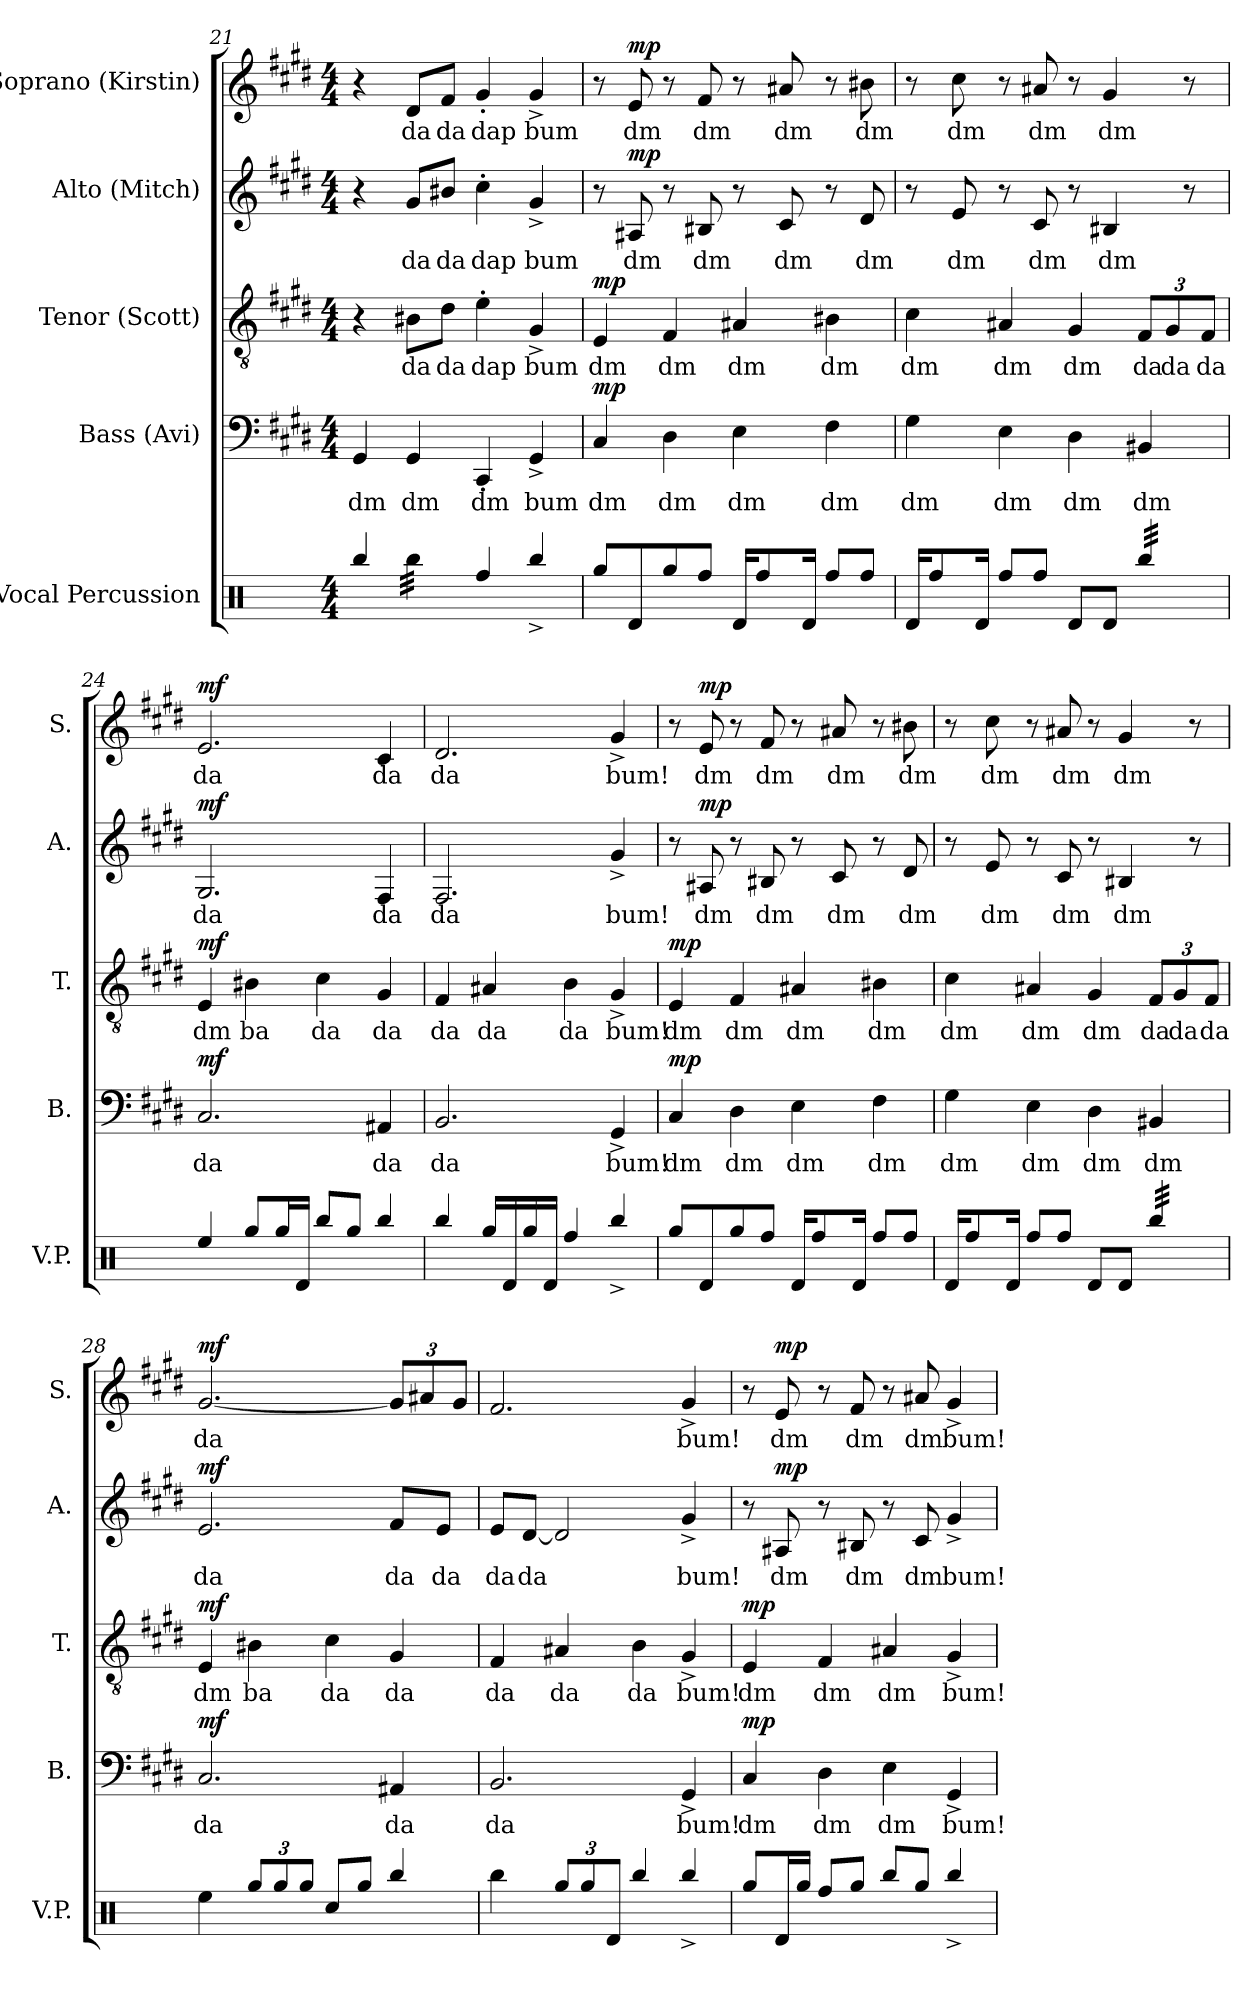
**kern	**kern	**text	**dynam	**kern	**text	**dynam	**kern	**text	**dynam	**kern	**text	**dynam
*part5	*part4	*part4	*part4	*part3	*part3	*part3	*part2	*part2	*part2	*part1	*part1	*part1
*staff5	*staff4	*staff4	*staff4	*staff3	*staff3	*staff3	*staff2	*staff2	*staff2	*staff1	*staff1	*staff1
*I"Vocal Percussion	*I"Bass (Avi)	*	*	*I"Tenor (Scott)	*	*	*I"Alto (Mitch)	*	*	*I"Soprano (Kirstin)	*	*
*I'V.P.	*I'B.	*	*	*I'T.	*	*	*I'A.	*	*	*I'S.	*	*
*clefX	*clefF4	*	*	*clefGv2	*	*	*clefG2	*	*	*clefG2	*	*
*k[]	*k[f#c#g#d#]	*	*	*k[f#c#g#d#]	*	*	*k[f#c#g#d#]	*	*	*k[f#c#g#d#]	*	*
*M4/4	*M4/4	*	*	*M4/4	*	*	*M4/4	*	*	*M4/4	*	*
=21	=21	=21	=21	=21	=21	=21	=21	=21	=21	=21	=21	=21
!	!	!LO:LY:b	!	!	!	!	!	!	!	!	!	!
4Rbb/	4GG#/	dm	.	4r	.	.	4r	.	.	4r	.	.
!	!	!LO:LY:b	!	!	!LO:LY:b	!	!	!LO:LY:b	!	!	!LO:LY:b	!
*tremolo	*	*	*	*	*	*	*	*	*	*	*	*
32Rbb\LLL	4GG#/	dm	.	8B#X\L	da	.	8g#/L	da	.	8d#/L	da	.
32Rbb\	.	.	.	.	.	.	.	.	.	.	.	.
32Rbb\	.	.	.	.	.	.	.	.	.	.	.	.
32Rbb\	.	.	.	.	.	.	.	.	.	.	.	.
!	!	!	!	!	!LO:LY:b	!	!	!LO:LY:b	!	!	!LO:LY:b	!
32Rbb\	.	.	.	8d#\J	da	.	8b#X/J	da	.	8f#/J	da	.
32Rbb\	.	.	.	.	.	.	.	.	.	.	.	.
32Rbb\	.	.	.	.	.	.	.	.	.	.	.	.
32Rbb\JJJ	.	.	.	.	.	.	.	.	.	.	.	.
*Xtremolo	*	*	*	*	*	*	*	*	*	*	*	*
!	!	!LO:LY:b	!	!	!LO:LY:b	!	!	!LO:LY:b	!	!	!LO:LY:b	!
4Rff/	4CC#'/	dm	.	4e'\	dap	.	4cc#'\	dap	.	4g#'/	dap	.
!	!	!LO:LY:b	!	!	!LO:LY:b	!	!	!LO:LY:b	!	!	!LO:LY:b	!
4Rbb^/	4GG#^/	bum	.	4G#^/	bum	.	4g#^/	bum	.	4g#^/	bum	.
=22	=22	=22	=22	=22	=22	=22	=22	=22	=22	=22	=22	=22
!	!	!LO:LY:b	!LO:DY:a	!	!LO:LY:b	!LO:DY:a	!	!	!	!	!	!
8Rgg/L	4C#/	dm	mp	4E/	dm	mp	8r	.	.	8r	.	.
!	!	!	!	!	!	!	!	!LO:LY:b	!LO:DY:a	!	!LO:LY:b	!LO:DY:a
8Rd/	.	.	.	.	.	.	8A#X/	dm	mp	8e/	dm	mp
!	!	!LO:LY:b	!	!	!LO:LY:b	!	!	!	!	!	!	!
8Rgg/	4D#\	dm	.	4F#/	dm	.	8r	.	.	8r	.	.
!	!	!	!	!	!	!	!	!LO:LY:b	!	!	!LO:LY:b	!
8Rff/J	.	.	.	.	.	.	8B#X/	dm	.	8f#/	dm	.
!	!	!LO:LY:b	!	!	!LO:LY:b	!	!	!	!	!	!	!
16Rd/KL	4E\	dm	.	4A#X/	dm	.	8r	.	.	8r	.	.
8Rff/	.	.	.	.	.	.	.	.	.	.	.	.
!	!	!	!	!	!	!	!	!LO:LY:b	!	!	!LO:LY:b	!
.	.	.	.	.	.	.	8c#/	dm	.	8a#X/	dm	.
16Rd/Jk	.	.	.	.	.	.	.	.	.	.	.	.
!	!	!LO:LY:b	!	!	!LO:LY:b	!	!	!	!	!	!	!
8Rff/L	4F#\	dm	.	4B#X\	dm	.	8r	.	.	8r	.	.
!	!	!	!	!	!	!	!	!LO:LY:b	!	!	!LO:LY:b	!
8Rff/J	.	.	.	.	.	.	8d#/	dm	.	8b#X\	dm	.
!!LO:LB:g=z
=23	=23	=23	=23	=23	=23	=23	=23	=23	=23	=23	=23	=23
!	!	!LO:LY:b	!	!	!LO:LY:b	!	!	!	!	!	!	!
16Rd/KL	4G#\	dm	.	4c#\	dm	.	8r	.	.	8r	.	.
8Rff/	.	.	.	.	.	.	.	.	.	.	.	.
!	!	!	!	!	!	!	!	!LO:LY:b	!	!	!LO:LY:b	!
.	.	.	.	.	.	.	8e/	dm	.	8cc#\	dm	.
16Rd/Jk	.	.	.	.	.	.	.	.	.	.	.	.
!	!	!LO:LY:b	!	!	!LO:LY:b	!	!	!	!	!	!	!
8Rff/L	4E\	dm	.	4A#X/	dm	.	8r	.	.	8r	.	.
!	!	!	!	!	!	!	!	!LO:LY:b	!	!	!LO:LY:b	!
8Rff/J	.	.	.	.	.	.	8c#/	dm	.	8a#X/	dm	.
!	!	!LO:LY:b	!	!	!LO:LY:b	!	!	!	!	!	!	!
8Rd/L	4D#\	dm	.	4G#/	dm	.	8r	.	.	8r	.	.
!	!	!	!	!	!	!	!	!LO:LY:b	!	!	!LO:LY:b	!
8Rd/J	.	.	.	.	.	.	4B#X/	dm	.	4g#/	dm	.
!	!	!LO:LY:b	!	!	!	!	!	!	!	!	!	!
*	*	*	*	*Xbrackettup	*	*	*	*	*	*	*	*
!	!	!	!	!	!LO:LY:b	!	!	!	!	!	!	!
*tremolo	*	*	*	*	*	*	*	*	*	*	*	*
32Rbb/LLL	4BB#X/	dm	.	12F#/L	da	.	.	.	.	.	.	.
32Rbb/	.	.	.	.	.	.	.	.	.	.	.	.
32Rbb/	.	.	.	.	.	.	.	.	.	.	.	.
!	!	!	!	!	!LO:LY:b	!	!	!	!	!	!	!
.	.	.	.	12G#/	da	.	.	.	.	.	.	.
32Rbb/	.	.	.	.	.	.	.	.	.	.	.	.
32Rbb/	.	.	.	.	.	.	8r	.	.	8r	.	.
32Rbb/	.	.	.	.	.	.	.	.	.	.	.	.
!	!	!	!	!	!LO:LY:b	!	!	!	!	!	!	!
.	.	.	.	12F#/J	da	.	.	.	.	.	.	.
32Rbb/	.	.	.	.	.	.	.	.	.	.	.	.
32Rbb/JJJ	.	.	.	.	.	.	.	.	.	.	.	.
*Xtremolo	*	*	*	*	*	*	*	*	*	*	*	*
=24	=24	=24	=24	=24	=24	=24	=24	=24	=24	=24	=24	=24
!	!	!LO:LY:b	!LO:DY:a	!	!LO:LY:b	!LO:DY:a	!	!LO:LY:b	!LO:DY:a	!	!LO:LY:b	!LO:DY:a
4Ree/	2.C#/	da	mf	4E/	dm	mf	2.G#/	da	mf	2.e/	da	mf
!	!	!	!	!	!LO:LY:b	!	!	!	!	!	!	!
8Rgg/L	.	.	.	4B#X\	ba	.	.	.	.	.	.	.
16Rgg/L	.	.	.	.	.	.	.	.	.	.	.	.
16Rd/JJ	.	.	.	.	.	.	.	.	.	.	.	.
!	!	!	!	!	!LO:LY:b	!	!	!	!	!	!	!
8Rbb/L	.	.	.	4c#\	da	.	.	.	.	.	.	.
8Rgg/J	.	.	.	.	.	.	.	.	.	.	.	.
!	!	!LO:LY:b	!	!	!LO:LY:b	!	!	!LO:LY:b	!	!	!LO:LY:b	!
4Rbb/	4AA#X/	da	.	4G#/	da	.	4F#/	da	.	4c#/	da	.
=25	=25	=25	=25	=25	=25	=25	=25	=25	=25	=25	=25	=25
!	!	!LO:LY:b	!	!	!LO:LY:b	!	!	!LO:LY:b	!	!	!LO:LY:b	!
4Rbb/	2.BB/	da	.	4F#/	da	.	2.F#/	da	.	2.d#/	da	.
!	!	!	!	!	!LO:LY:b	!	!	!	!	!	!	!
16Rgg/LL	.	.	.	4A#X/	da	.	.	.	.	.	.	.
16Rd/	.	.	.	.	.	.	.	.	.	.	.	.
16Rgg/	.	.	.	.	.	.	.	.	.	.	.	.
16Rd/JJ	.	.	.	.	.	.	.	.	.	.	.	.
!	!	!	!	!	!LO:LY:b	!	!	!	!	!	!	!
4Rff/	.	.	.	4B\	da	.	.	.	.	.	.	.
!	!	!LO:LY:b	!	!	!LO:LY:b	!	!	!LO:LY:b	!	!	!LO:LY:b	!
4Rbb^/	4GG#^/	bum!	.	4G#^/	bum!	.	4g#^/	bum!	.	4g#^/	bum!	.
!!LO:PB:g=z
=26	=26	=26	=26	=26	=26	=26	=26	=26	=26	=26	=26	=26
!	!	!LO:LY:b	!LO:DY:a	!	!LO:LY:b	!LO:DY:a	!	!	!	!	!	!
8Rgg/L	4C#/	dm	mp	4E/	dm	mp	8r	.	.	8r	.	.
!	!	!	!	!	!	!	!	!LO:LY:b	!LO:DY:a	!	!LO:LY:b	!LO:DY:a
8Rd/	.	.	.	.	.	.	8A#X/	dm	mp	8e/	dm	mp
!	!	!LO:LY:b	!	!	!LO:LY:b	!	!	!	!	!	!	!
8Rgg/	4D#\	dm	.	4F#/	dm	.	8r	.	.	8r	.	.
!	!	!	!	!	!	!	!	!LO:LY:b	!	!	!LO:LY:b	!
8Rff/J	.	.	.	.	.	.	8B#X/	dm	.	8f#/	dm	.
!	!	!LO:LY:b	!	!	!LO:LY:b	!	!	!	!	!	!	!
16Rd/KL	4E\	dm	.	4A#X/	dm	.	8r	.	.	8r	.	.
8Rff/	.	.	.	.	.	.	.	.	.	.	.	.
!	!	!	!	!	!	!	!	!LO:LY:b	!	!	!LO:LY:b	!
.	.	.	.	.	.	.	8c#/	dm	.	8a#X/	dm	.
16Rd/Jk	.	.	.	.	.	.	.	.	.	.	.	.
!	!	!LO:LY:b	!	!	!LO:LY:b	!	!	!	!	!	!	!
8Rff/L	4F#\	dm	.	4B#X\	dm	.	8r	.	.	8r	.	.
!	!	!	!	!	!	!	!	!LO:LY:b	!	!	!LO:LY:b	!
8Rff/J	.	.	.	.	.	.	8d#/	dm	.	8b#X\	dm	.
=27	=27	=27	=27	=27	=27	=27	=27	=27	=27	=27	=27	=27
!	!	!LO:LY:b	!	!	!LO:LY:b	!	!	!	!	!	!	!
16Rd/KL	4G#\	dm	.	4c#\	dm	.	8r	.	.	8r	.	.
8Rff/	.	.	.	.	.	.	.	.	.	.	.	.
!	!	!	!	!	!	!	!	!LO:LY:b	!	!	!LO:LY:b	!
.	.	.	.	.	.	.	8e/	dm	.	8cc#\	dm	.
16Rd/Jk	.	.	.	.	.	.	.	.	.	.	.	.
!	!	!LO:LY:b	!	!	!LO:LY:b	!	!	!	!	!	!	!
8Rff/L	4E\	dm	.	4A#X/	dm	.	8r	.	.	8r	.	.
!	!	!	!	!	!	!	!	!LO:LY:b	!	!	!LO:LY:b	!
8Rff/J	.	.	.	.	.	.	8c#/	dm	.	8a#X/	dm	.
!	!	!LO:LY:b	!	!	!LO:LY:b	!	!	!	!	!	!	!
8Rd/L	4D#\	dm	.	4G#/	dm	.	8r	.	.	8r	.	.
!	!	!	!	!	!	!	!	!LO:LY:b	!	!	!LO:LY:b	!
8Rd/J	.	.	.	.	.	.	4B#X/	dm	.	4g#/	dm	.
!	!	!LO:LY:b	!	!	!LO:LY:b	!	!	!	!	!	!	!
*tremolo	*	*	*	*	*	*	*	*	*	*	*	*
32Rbb/LLL	4BB#X/	dm	.	12F#/L	da	.	.	.	.	.	.	.
32Rbb/	.	.	.	.	.	.	.	.	.	.	.	.
32Rbb/	.	.	.	.	.	.	.	.	.	.	.	.
!	!	!	!	!	!LO:LY:b	!	!	!	!	!	!	!
.	.	.	.	12G#/	da	.	.	.	.	.	.	.
32Rbb/	.	.	.	.	.	.	.	.	.	.	.	.
32Rbb/	.	.	.	.	.	.	8r	.	.	8r	.	.
32Rbb/	.	.	.	.	.	.	.	.	.	.	.	.
!	!	!	!	!	!LO:LY:b	!	!	!	!	!	!	!
.	.	.	.	12F#/J	da	.	.	.	.	.	.	.
32Rbb/	.	.	.	.	.	.	.	.	.	.	.	.
32Rbb/JJJ	.	.	.	.	.	.	.	.	.	.	.	.
*Xtremolo	*	*	*	*	*	*	*	*	*	*	*	*
=28	=28	=28	=28	=28	=28	=28	=28	=28	=28	=28	=28	=28
!	!	!LO:LY:b	!LO:DY:a	!	!LO:LY:b	!LO:DY:a	!	!LO:LY:b	!LO:DY:a	!	!LO:LY:b	!LO:DY:a
4Ree\	2.C#/	da	mf	4E/	dm	mf	2.e/	da	mf	[2.g#/	da	mf
*Xbrackettup	*	*	*	*	*	*	*	*	*	*	*	*
!	!	!	!	!	!LO:LY:b	!	!	!	!	!	!	!
12Rgg/L	.	.	.	4B#X\	ba	.	.	.	.	.	.	.
12Rgg/	.	.	.	.	.	.	.	.	.	.	.	.
12Rgg/J	.	.	.	.	.	.	.	.	.	.	.	.
!	!	!	!	!	!LO:LY:b	!	!	!	!	!	!	!
8Rcc/L	.	.	.	4c#\	da	.	.	.	.	.	.	.
8Rgg/J	.	.	.	.	.	.	.	.	.	.	.	.
!	!	!LO:LY:b	!	!	!LO:LY:b	!	!	!LO:LY:b	!	!	!	!
*	*	*	*	*	*	*	*	*	*	*Xbrackettup	*	*
4Rbb/	4AA#X/	da	.	4G#/	da	.	8f#/L	da	.	12g#/L]	.	.
.	.	.	.	.	.	.	.	.	.	12a#X/	.	.
!	!	!	!	!	!	!	!	!LO:LY:b	!	!	!	!
.	.	.	.	.	.	.	8e/J	da	.	.	.	.
.	.	.	.	.	.	.	.	.	.	12g#/J	.	.
!!LO:LB:g=z
=29	=29	=29	=29	=29	=29	=29	=29	=29	=29	=29	=29	=29
!	!	!LO:LY:b	!	!	!LO:LY:b	!	!	!LO:LY:b	!	!	!	!
4Rbb\	2.BB/	da	.	4F#/	da	.	8e/L	da	.	2.f#/	.	.
!	!	!	!	!	!	!	!	!LO:LY:b	!	!	!	!
.	.	.	.	.	.	.	[8d#/J	da	.	.	.	.
!	!	!	!	!	!LO:LY:b	!	!	!	!	!	!	!
12Rgg/L	.	.	.	4A#X/	da	.	2d#/]	.	.	.	.	.
12Rgg/	.	.	.	.	.	.	.	.	.	.	.	.
12Rd/J	.	.	.	.	.	.	.	.	.	.	.	.
!	!	!	!	!	!LO:LY:b	!	!	!	!	!	!	!
4Rbb/	.	.	.	4B\	da	.	.	.	.	.	.	.
!	!	!LO:LY:b	!	!	!LO:LY:b	!	!	!LO:LY:b	!	!	!LO:LY:b	!
4Rbb^/	4GG#^/	bum!	.	4G#^/	bum!	.	4g#^/	bum!	.	4g#^/	bum!	.
=30	=30	=30	=30	=30	=30	=30	=30	=30	=30	=30	=30	=30
!	!	!LO:LY:b	!LO:DY:a	!	!LO:LY:b	!LO:DY:a	!	!	!	!	!	!
8Rgg/L	4C#/	dm	mp	4E/	dm	mp	8r	.	.	8r	.	.
!	!	!	!	!	!	!	!	!LO:LY:b	!LO:DY:a	!	!LO:LY:b	!LO:DY:a
16Rd/L	.	.	.	.	.	.	8A#X/	dm	mp	8e/	dm	mp
16Rgg/JJ	.	.	.	.	.	.	.	.	.	.	.	.
!	!	!LO:LY:b	!	!	!LO:LY:b	!	!	!	!	!	!	!
8Rff/L	4D#\	dm	.	4F#/	dm	.	8r	.	.	8r	.	.
!	!	!	!	!	!	!	!	!LO:LY:b	!	!	!LO:LY:b	!
8Rgg/J	.	.	.	.	.	.	8B#X/	dm	.	8f#/	dm	.
!	!	!LO:LY:b	!	!	!LO:LY:b	!	!	!	!	!	!	!
8Rbb/L	4E\	dm	.	4A#X/	dm	.	8r	.	.	8r	.	.
!	!	!	!	!	!	!	!	!LO:LY:b	!	!	!LO:LY:b	!
8Rgg/J	.	.	.	.	.	.	8c#/	dm	.	8a#X/	dm	.
!	!	!LO:LY:b	!	!	!LO:LY:b	!	!	!LO:LY:b	!	!	!LO:LY:b	!
4Rbb^/	4GG#^/	bum!	.	4G#^/	bum!	.	4g#^/	bum!	.	4g#^/	bum!	.
=	=	=	=	=	=	=	=	=	=	=	=	=
*-	*-	*-	*-	*-	*-	*-	*-	*-	*-	*-	*-	*-
